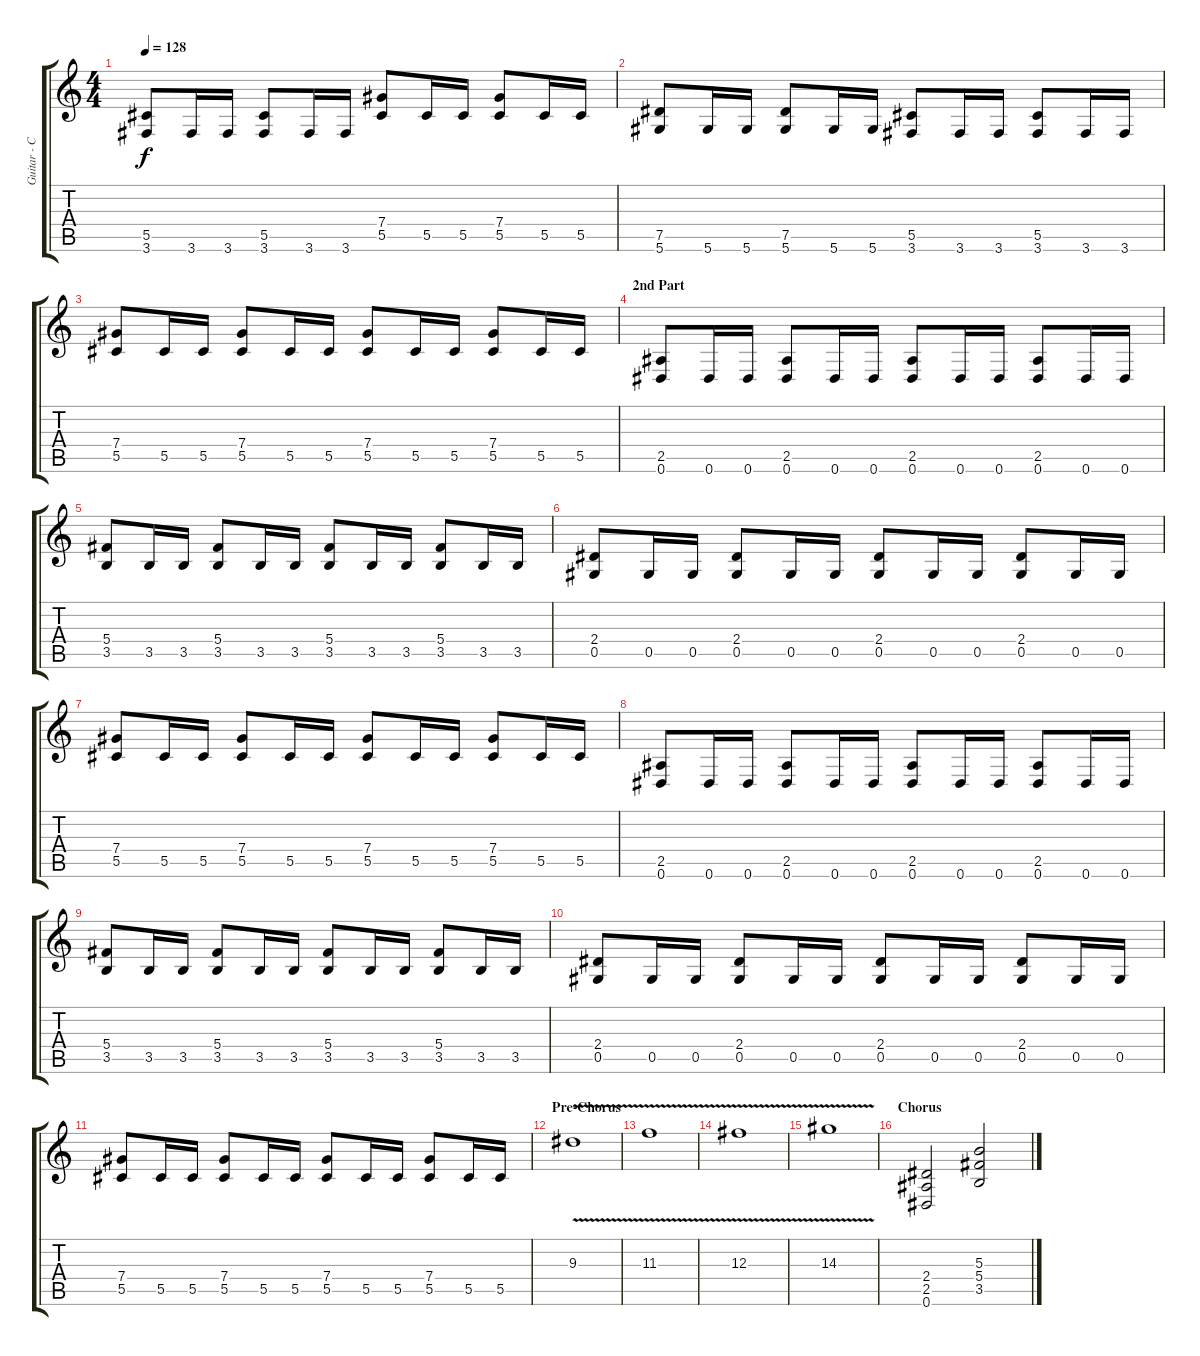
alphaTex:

\track ("Guitar - Cederic Dupont" "Guitar - C") {instrument overdrivenguitar}
\staff {score tabs}
\tuning (Eb4 Bb3 Gb3 Db3 Ab2 Eb2) {hide}
\ts (4 4)
\tempo 128
\clef g2
\ks c
(5.5 3.6).8{dy f} 3.6.16 3.6.16 (5.5 3.6).8 3.6.16 3.6.16 (7.4 5.5).8 5.5.16 5.5.16 (7.4 5.5).8 5.5.16 5.5.16 |
(7.5 5.6).8 5.6.16 5.6.16 (7.5 5.6).8 5.6.16 5.6.16 (5.5 3.6).8 3.6.16 3.6.16 (5.5 3.6).8 3.6.16 3.6.16 |
(7.4 5.5).8 5.5.16 5.5.16 (7.4 5.5).8 5.5.16 5.5.16 (7.4 5.5).8 5.5.16 5.5.16 (7.4 5.5).8 5.5.16 5.5.16 |
\section ("" "2nd Part")
(2.5 0.6).8 0.6.16 0.6.16 (2.5 0.6).8 0.6.16 0.6.16 (2.5 0.6).8 0.6.16 0.6.16 (2.5 0.6).8 0.6.16 0.6.16 |
(5.4 3.5).8 3.5.16 3.5.16 (5.4 3.5).8 3.5.16 3.5.16 (5.4 3.5).8 3.5.16 3.5.16 (5.4 3.5).8 3.5.16 3.5.16 |
(2.4 0.5).8 0.5.16 0.5.16 (2.4 0.5).8 0.5.16 0.5.16 (2.4 0.5).8 0.5.16 0.5.16 (2.4 0.5).8 0.5.16 0.5.16 |
(7.4 5.5).8 5.5.16 5.5.16 (7.4 5.5).8 5.5.16 5.5.16 (7.4 5.5).8 5.5.16 5.5.16 (7.4 5.5).8 5.5.16 5.5.16 |
(2.5 0.6).8 0.6.16 0.6.16 (2.5 0.6).8 0.6.16 0.6.16 (2.5 0.6).8 0.6.16 0.6.16 (2.5 0.6).8 0.6.16 0.6.16 |
(5.4 3.5).8 3.5.16 3.5.16 (5.4 3.5).8 3.5.16 3.5.16 (5.4 3.5).8 3.5.16 3.5.16 (5.4 3.5).8 3.5.16 3.5.16 |
(2.4 0.5).8 0.5.16 0.5.16 (2.4 0.5).8 0.5.16 0.5.16 (2.4 0.5).8 0.5.16 0.5.16 (2.4 0.5).8 0.5.16 0.5.16 |
(7.4 5.5).8 5.5.16 5.5.16 (7.4 5.5).8 5.5.16 5.5.16 (7.4 5.5).8 5.5.16 5.5.16 (7.4 5.5).8 5.5.16 5.5.16 |
\section ("" "Pre-Chorus")
9.3{v}.1 |
11.3{v}.1 |
12.3{v}.1 |
14.3{v}.1 |
\section ("" "Chorus")
(2.4 2.5 0.6).2 (5.3 5.4 3.5).2
